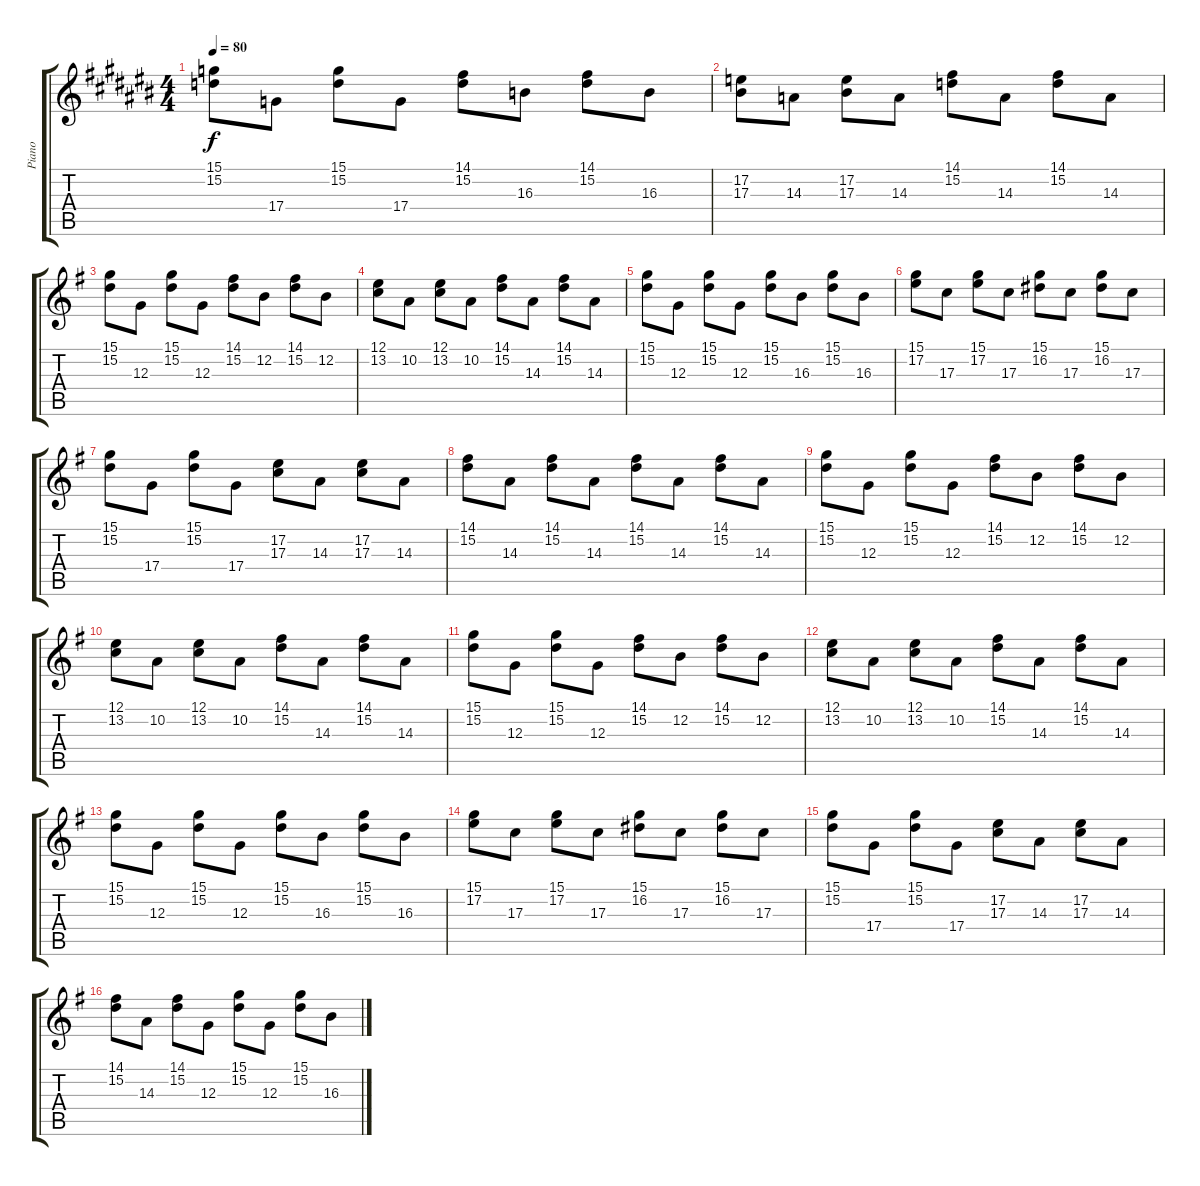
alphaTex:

\track ("Piano" "Piano") {instrument acousticgrandpiano}
\staff {score tabs}
\tuning (E4 B3 G3 D3 A2 E2) {hide}
\ts (4 4)
\tempo 80
\clef g2
\ks c#
(15.1 15.2).8{dy f instrument acousticgrandpiano} 17.4.8 (15.1 15.2).8 17.4.8 (14.1 15.2).8 16.3.8 (14.1 15.2).8 16.3.8 |
(17.2 17.3).8 14.3.8 (17.2 17.3).8 14.3.8 (14.1 15.2).8 14.3.8 (14.1 15.2).8 14.3.8 |
\ks g
(15.1 15.2).8 12.3.8 (15.1 15.2).8 12.3.8 (14.1 15.2).8 12.2.8 (14.1 15.2).8 12.2.8 |
(12.1 13.2).8 10.2.8 (12.1 13.2).8 10.2.8 (14.1 15.2).8 14.3.8 (14.1 15.2).8 14.3.8 |
(15.1 15.2).8 12.3.8 (15.1 15.2).8 12.3.8 (15.1 15.2).8 16.3.8 (15.1 15.2).8 16.3.8 |
(15.1 17.2).8 17.3.8 (15.1 17.2).8 17.3.8 (15.1 16.2).8 17.3.8 (15.1 16.2).8 17.3.8 |
(15.1 15.2).8 17.4.8 (15.1 15.2).8 17.4.8 (17.2 17.3).8 14.3.8 (17.2 17.3).8 14.3.8 |
(14.1 15.2).8 14.3.8 (14.1 15.2).8 14.3.8 (14.1 15.2).8 14.3.8 (14.1 15.2).8 14.3.8 |
(15.1 15.2).8 12.3.8 (15.1 15.2).8 12.3.8 (14.1 15.2).8 12.2.8 (14.1 15.2).8 12.2.8 |
(12.1 13.2).8 10.2.8 (12.1 13.2).8 10.2.8 (14.1 15.2).8 14.3.8 (14.1 15.2).8 14.3.8 |
(15.1 15.2).8 12.3.8 (15.1 15.2).8 12.3.8 (14.1 15.2).8 12.2.8 (14.1 15.2).8 12.2.8 |
(12.1 13.2).8 10.2.8 (12.1 13.2).8 10.2.8 (14.1 15.2).8 14.3.8 (14.1 15.2).8 14.3.8 |
(15.1 15.2).8 12.3.8 (15.1 15.2).8 12.3.8 (15.1 15.2).8 16.3.8 (15.1 15.2).8 16.3.8 |
(15.1 17.2).8 17.3.8 (15.1 17.2).8 17.3.8 (15.1 16.2).8 17.3.8 (15.1 16.2).8 17.3.8 |
(15.1 15.2).8 17.4.8 (15.1 15.2).8 17.4.8 (17.2 17.3).8 14.3.8 (17.2 17.3).8 14.3.8 |
(14.1 15.2).8 14.3.8 (14.1 15.2).8 12.3.8 (15.1 15.2).8 12.3.8 (15.1 15.2).8 16.3.8
